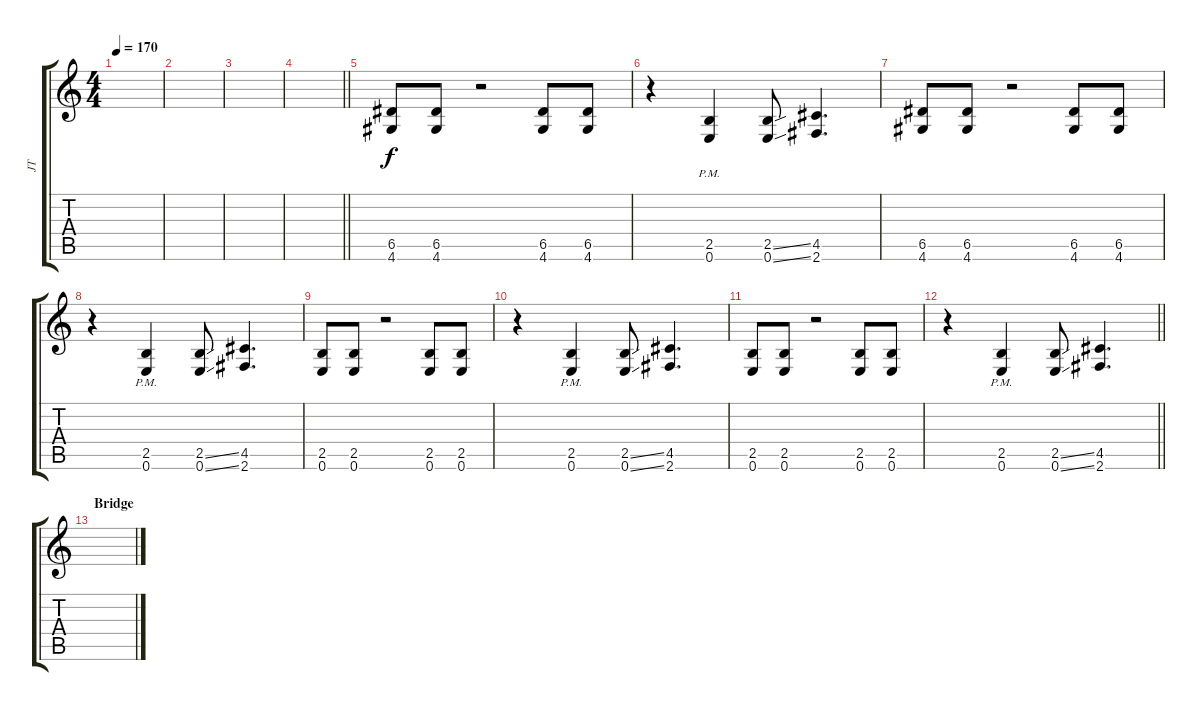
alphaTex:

\track ("JT" "JT") {instrument electricguitarmuted}
\staff {score tabs}
\tuning (E4 B3 G3 D3 A2 E2) {hide}
\ts (4 4)
\tempo 170
\clef g2
\ks c
|
|
|
\barLineRight lightlight
|
(6.5 4.6).8 (6.5 4.6).8 r.2 (6.5 4.6).8 (6.5 4.6).8 |
r.4 (2.5{pm} 0.6{pm}).4 (2.5{ss} 0.6{ss}).8 (4.5 2.6).4{d} |
(6.5 4.6).8 (6.5 4.6).8 r.2 (6.5 4.6).8 (6.5 4.6).8 |
r.4 (2.5{pm} 0.6{pm}).4 (2.5{ss} 0.6{ss}).8 (4.5 2.6).4{d} |
(2.5 0.6).8 (2.5 0.6).8 r.2 (2.5 0.6).8 (2.5 0.6).8 |
r.4 (2.5{pm} 0.6{pm}).4 (2.5{ss} 0.6{ss}).8 (4.5 2.6).4{d} |
(2.5 0.6).8 (2.5 0.6).8 r.2 (2.5 0.6).8 (2.5 0.6).8 |
\barLineRight lightlight
r.4 (2.5{pm} 0.6{pm}).4 (2.5{ss} 0.6{ss}).8 (4.5 2.6).4{d} |
\section ("" "Bridge")
